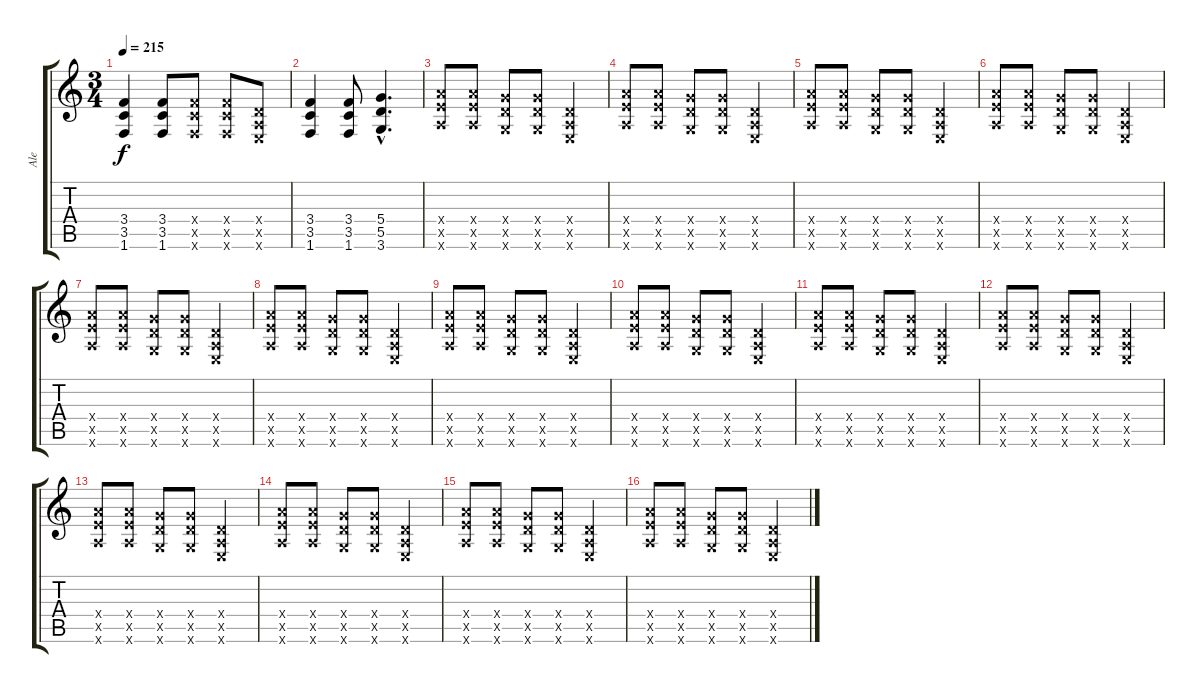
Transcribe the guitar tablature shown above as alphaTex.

\track ("Ale" "Ale") {instrument distortionguitar}
\staff {score tabs}
\tuning (E4 B3 G3 D3 A2 E2) {hide}
\ts (3 4)
\tempo 215
\clef g2
\ks c
(3.4 3.5 1.6).4{dy f} (3.4 3.5 1.6).8 (3.4{x} 3.5{x} 1.6{x}).8 (3.4{x} 3.5{x} 1.6{x}).8 (0.4{x} 0.5{x} 0.6{x}).8 |
(3.4 3.5 1.6).4 (3.4 3.5 1.6).8 (5.4{hac} 5.5{hac} 3.6{hac}).4{d} |
(7.4{x} 7.5{x} 5.6{x}).8 (7.4{x} 7.5{x} 5.6{x}).8 (5.4{x} 5.5{x} 3.6{x}).8 (5.4{x} 5.5{x} 3.6{x}).8 (0.4{x} 0.5{x} 0.6{x}).4 |
(7.4{x} 7.5{x} 5.6{x}).8 (7.4{x} 7.5{x} 5.6{x}).8 (5.4{x} 5.5{x} 3.6{x}).8 (5.4{x} 5.5{x} 3.6{x}).8 (0.4{x} 0.5{x} 0.6{x}).4 |
(7.4{x} 7.5{x} 5.6{x}).8 (7.4{x} 7.5{x} 5.6{x}).8 (5.4{x} 5.5{x} 3.6{x}).8 (5.4{x} 5.5{x} 3.6{x}).8 (0.4{x} 0.5{x} 0.6{x}).4 |
(7.4{x} 7.5{x} 5.6{x}).8 (7.4{x} 7.5{x} 5.6{x}).8 (5.4{x} 5.5{x} 3.6{x}).8 (5.4{x} 5.5{x} 3.6{x}).8 (0.4{x} 0.5{x} 0.6{x}).4 |
(7.4{x} 7.5{x} 5.6{x}).8 (7.4{x} 7.5{x} 5.6{x}).8 (5.4{x} 5.5{x} 3.6{x}).8 (5.4{x} 5.5{x} 3.6{x}).8 (0.4{x} 0.5{x} 0.6{x}).4 |
(7.4{x} 7.5{x} 5.6{x}).8 (7.4{x} 7.5{x} 5.6{x}).8 (5.4{x} 5.5{x} 3.6{x}).8 (5.4{x} 5.5{x} 3.6{x}).8 (0.4{x} 0.5{x} 0.6{x}).4 |
(7.4{x} 7.5{x} 5.6{x}).8 (7.4{x} 7.5{x} 5.6{x}).8 (5.4{x} 5.5{x} 3.6{x}).8 (5.4{x} 5.5{x} 3.6{x}).8 (0.4{x} 0.5{x} 0.6{x}).4 |
(7.4{x} 7.5{x} 5.6{x}).8 (7.4{x} 7.5{x} 5.6{x}).8 (5.4{x} 5.5{x} 3.6{x}).8 (5.4{x} 5.5{x} 3.6{x}).8 (0.4{x} 0.5{x} 0.6{x}).4 |
(7.4{x} 7.5{x} 5.6{x}).8 (7.4{x} 7.5{x} 5.6{x}).8 (5.4{x} 5.5{x} 3.6{x}).8 (5.4{x} 5.5{x} 3.6{x}).8 (0.4{x} 0.5{x} 0.6{x}).4 |
(7.4{x} 7.5{x} 5.6{x}).8 (7.4{x} 7.5{x} 5.6{x}).8 (5.4{x} 5.5{x} 3.6{x}).8 (5.4{x} 5.5{x} 3.6{x}).8 (0.4{x} 0.5{x} 0.6{x}).4 |
(7.4{x} 7.5{x} 5.6{x}).8 (7.4{x} 7.5{x} 5.6{x}).8 (5.4{x} 5.5{x} 3.6{x}).8 (5.4{x} 5.5{x} 3.6{x}).8 (0.4{x} 0.5{x} 0.6{x}).4 |
(7.4{x} 7.5{x} 5.6{x}).8 (7.4{x} 7.5{x} 5.6{x}).8 (5.4{x} 5.5{x} 3.6{x}).8 (5.4{x} 5.5{x} 3.6{x}).8 (0.4{x} 0.5{x} 0.6{x}).4 |
(7.4{x} 7.5{x} 5.6{x}).8 (7.4{x} 7.5{x} 5.6{x}).8 (5.4{x} 5.5{x} 3.6{x}).8 (5.4{x} 5.5{x} 3.6{x}).8 (0.4{x} 0.5{x} 0.6{x}).4 |
(7.4{x} 7.5{x} 5.6{x}).8 (7.4{x} 7.5{x} 5.6{x}).8 (5.4{x} 5.5{x} 3.6{x}).8 (5.4{x} 5.5{x} 3.6{x}).8 (0.4{x} 0.5{x} 0.6{x}).4
